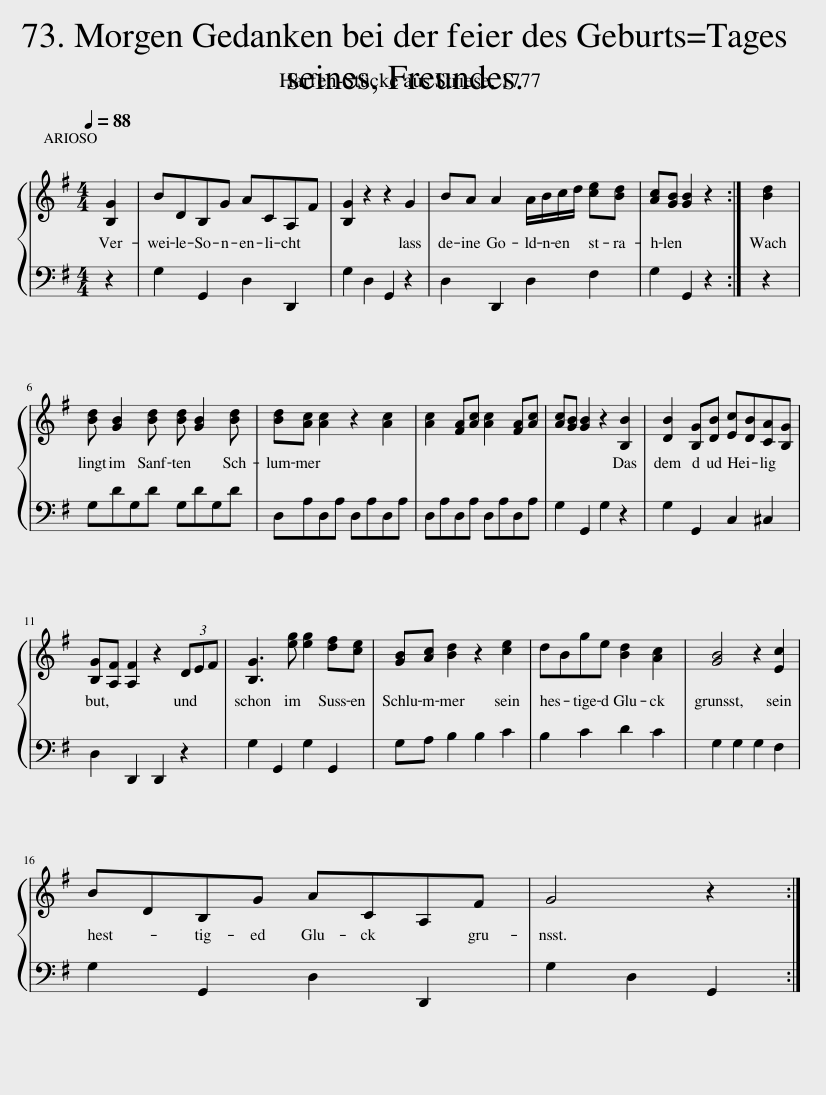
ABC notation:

X:1
%%score { 1 | 2 }
L:1/8
Q:1/4=88
M:4/4
I:linebreak $
K:G
V:1 treble
V:2 bass
V:1
 [B,G]2 | BDB,G ACA,F | [B,G]2 z2 z2 G2 | BA A2 A/B/c/d/ [ce][Bd] | [Ac][GB] [GB]2 z2 :| %5
 [Bd]2 |$ [Bd] [GB]2 [Bd] [Bd] [GB]2 [Bd] | [Bd][Ac] [Ac]2 z2 [Ac]2 | [Ac]2 [FA][Ac] [Ac]2 [FA][Ac] | [Ac][GB] [GB]2 z2 [B,B]2 | %10
 [DB]2 [B,G][DB] [Ec][DB][CA][B,G] |$ [B,G][A,F] [A,F]2 z2 (3DEF | [B,G]3 [eg] [eg]2 [df][ce] | [GB][Ac] [Bd]2 z2 [ce]2 | dBge [Bd]2 [Ac]2 | %15
 [GB]4 z2 [Ec]2 |$ BDB,G ACA,F | G4 z2 :| %18
V:2
 z2 | G,2 G,,2 D,2 D,,2 | G,2 D,2 G,,2 z2 | D,2 D,,2 D,2 F,2 | G,2 G,,2 z2 :| %5
 z2 |$ G,DG,D G,DG,D | D,A,D,A, D,A,D,A, | D,A,D,A, D,A,D,A, | G,2 G,,2 G,2 z2 | %10
 G,2 G,,2 C,2 ^C,2 |$ D,2 D,,2 D,,2 z2 | G,2 G,,2 G,2 G,,2 | G,A, B,2 B,2 C2 | B,2 C2 D2 C2 | %15
 G,2 G,2 G,2 F,2 |$ G,2 G,,2 D,2 D,,2 | G,2 D,2 G,,2 :| %18
